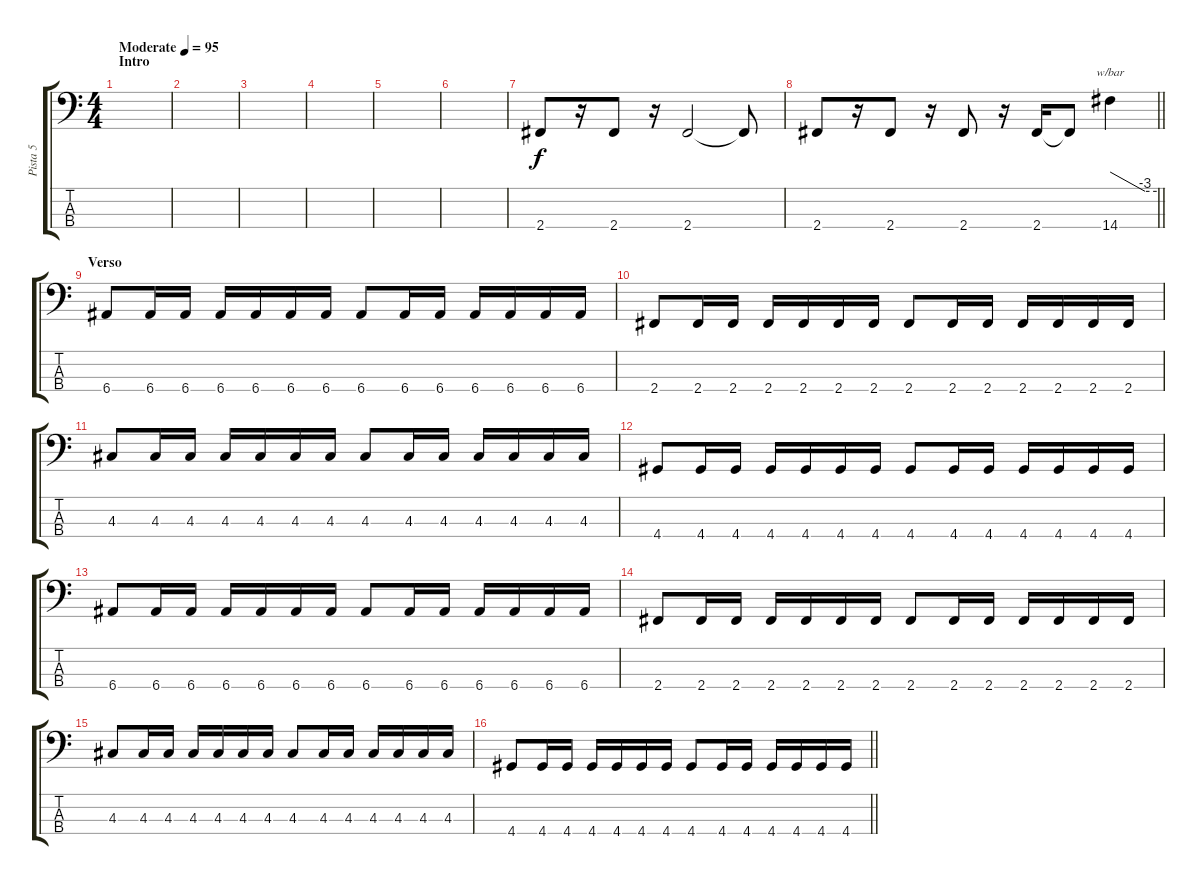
\track ("Pista 5" "Pista 5") {instrument electricbasspick}
\staff {score tabs}
\tuning (G2 D2 A1 E1) {hide}
\ts (4 4)
\section ("" "Intro")
\tempo (95 "Moderate")
\clef f4
\ks c
|
|
|
|
|
|
2.4.8 r.16 2.4.8 r.16 2.4.2 2.4{t}.8 |
\barLineRight lightlight
2.4.8 r.16 2.4.8 r.16 2.4.8 r.16 2.4.16 2.4{t}.8 14.4.4{tbe (custom default 0 0 45 -12 60 -12)} |
\section ("" "Verso")
6.4.8 6.4.16 6.4.16 6.4.16 6.4.16 6.4.16 6.4.16 6.4.8 6.4.16 6.4.16 6.4.16 6.4.16 6.4.16 6.4.16 |
2.4.8 2.4.16 2.4.16 2.4.16 2.4.16 2.4.16 2.4.16 2.4.8 2.4.16 2.4.16 2.4.16 2.4.16 2.4.16 2.4.16 |
4.3.8 4.3.16 4.3.16 4.3.16 4.3.16 4.3.16 4.3.16 4.3.8 4.3.16 4.3.16 4.3.16 4.3.16 4.3.16 4.3.16 |
4.4.8 4.4.16 4.4.16 4.4.16 4.4.16 4.4.16 4.4.16 4.4.8 4.4.16 4.4.16 4.4.16 4.4.16 4.4.16 4.4.16 |
6.4.8 6.4.16 6.4.16 6.4.16 6.4.16 6.4.16 6.4.16 6.4.8 6.4.16 6.4.16 6.4.16 6.4.16 6.4.16 6.4.16 |
2.4.8 2.4.16 2.4.16 2.4.16 2.4.16 2.4.16 2.4.16 2.4.8 2.4.16 2.4.16 2.4.16 2.4.16 2.4.16 2.4.16 |
4.3.8 4.3.16 4.3.16 4.3.16 4.3.16 4.3.16 4.3.16 4.3.8 4.3.16 4.3.16 4.3.16 4.3.16 4.3.16 4.3.16 |
\barLineRight lightlight
4.4.8 4.4.16 4.4.16 4.4.16 4.4.16 4.4.16 4.4.16 4.4.8 4.4.16 4.4.16 4.4.16 4.4.16 4.4.16 4.4.16
